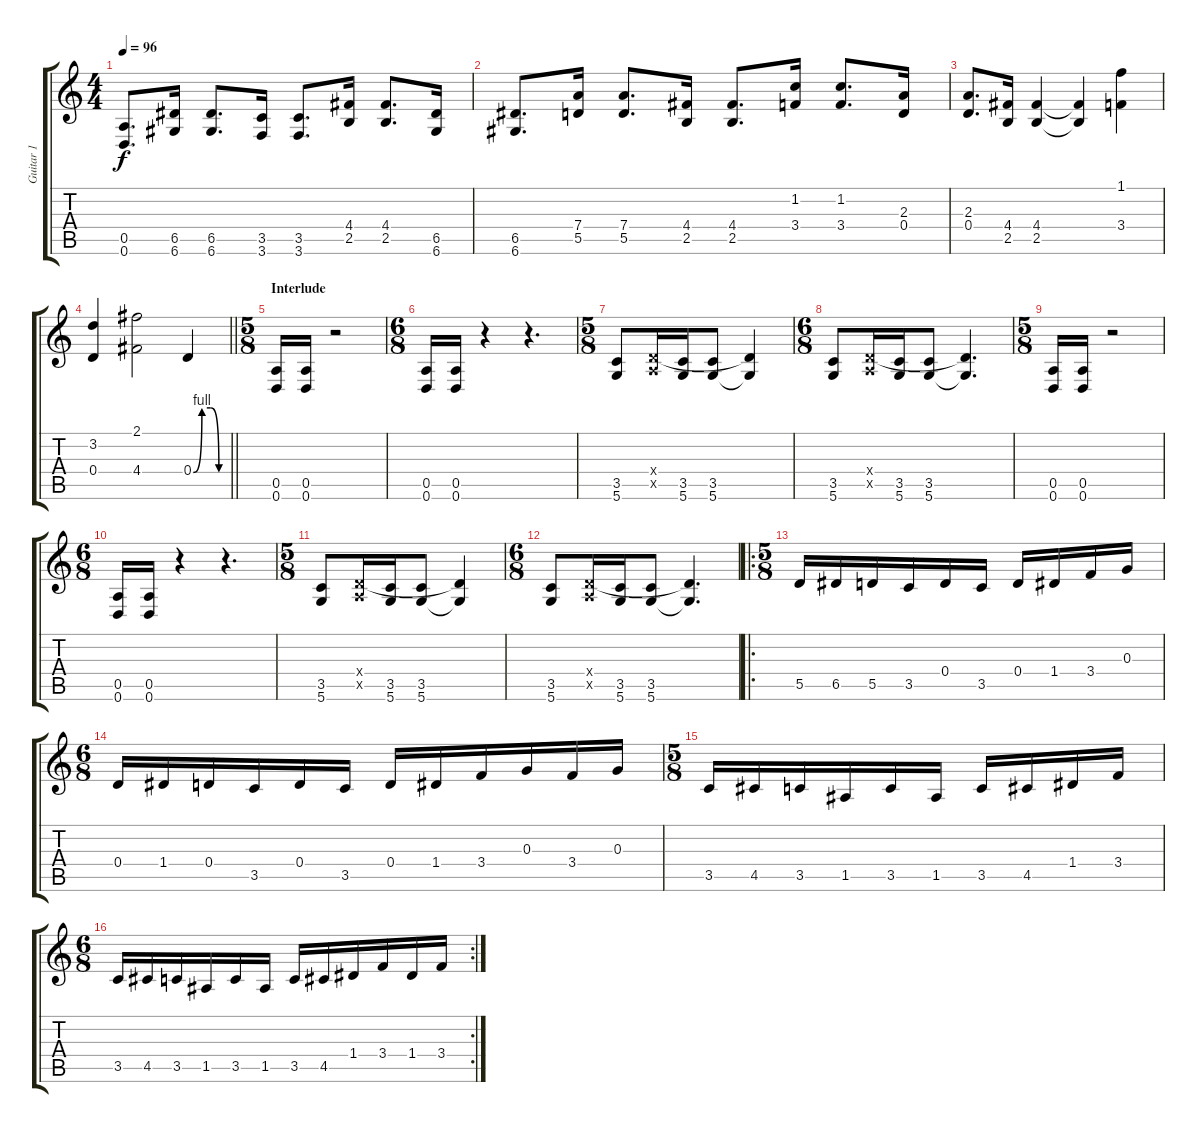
\track ("Guitar 1" "Guitar 1") {instrument distortionguitar}
\staff {score tabs}
\tuning (E4 B3 G3 D3 A2 D2) {hide}
\ts (4 4)
\tempo 96
\clef g2
\ks c
(0.5 0.6).8{d dy f} (6.5 6.6).16 (6.5 6.6).8{d} (3.5 3.6).16 (3.5 3.6).8{d} (4.4 2.5).16 (4.4 2.5).8{d} (6.5 6.6).16 |
(6.5 6.6).8{d} (7.4 5.5).16 (7.4 5.5).8{d} (4.4 2.5).16 (4.4 2.5).8{d} (1.2 3.4).16 (1.2 3.4).8{d} (2.3 0.4).16 |
(2.3 0.4).8{d} (4.4 2.5).16 (4.4 2.5).4 (4.4{t} 2.5{t}).4 (1.1 3.4).4 |
\barLineRight lightlight
(3.2 0.4).4 (2.1 4.4).2 0.4{be (custom 0 0 15 4 30 4 45 0 60 0)}.4 |
\ts (5 8)
\section ("" "Interlude")
(0.5 0.6).16{volume 16} (0.5 0.6).16 r.2 |
\ts (6 8)
(0.5 0.6).16 (0.5 0.6).16 r.4 r.4{d} |
\ts (5 8)
(3.5 5.6).8 (0.4{x} 0.5{x}).16 (3.5 5.6).16 (3.5 5.6).8 (0.4{t} 5.6{t}).4 |
\ts (6 8)
(3.5 5.6).8 (0.4{x} 0.5{x}).16 (3.5 5.6).16 (3.5 5.6).8 (0.4{t} 5.6{t}).4{d} |
\ts (5 8)
(0.5 0.6).16{volume 16} (0.5 0.6).16 r.2 |
\ts (6 8)
(0.5 0.6).16 (0.5 0.6).16 r.4 r.4{d} |
\ts (5 8)
(3.5 5.6).8 (0.4{x} 0.5{x}).16 (3.5 5.6).16 (3.5 5.6).8 (0.4{t} 5.6{t}).4 |
\ts (6 8)
(3.5 5.6).8 (0.4{x} 0.5{x}).16 (3.5 5.6).16 (3.5 5.6).8 (0.4{t} 5.6{t}).4{d} |
\ro
\ts (5 8)
5.5.16 6.5.16 5.5.16 3.5.16 0.4.16 3.5.16 0.4.16 1.4.16 3.4.16 0.3.16 |
\ts (6 8)
0.4.16 1.4.16 0.4.16 3.5.16 0.4.16 3.5.16 0.4.16 1.4.16 3.4.16 0.3.16 3.4.16 0.3.16 |
\ts (5 8)
3.5.16 4.5.16 3.5.16 1.5.16 3.5.16 1.5.16 3.5.16 4.5.16 1.4.16 3.4.16 |
\rc 2
\ts (6 8)
3.5.16 4.5.16 3.5.16 1.5.16 3.5.16 1.5.16 3.5.16 4.5.16 1.4.16 3.4.16 1.4.16 3.4.16
